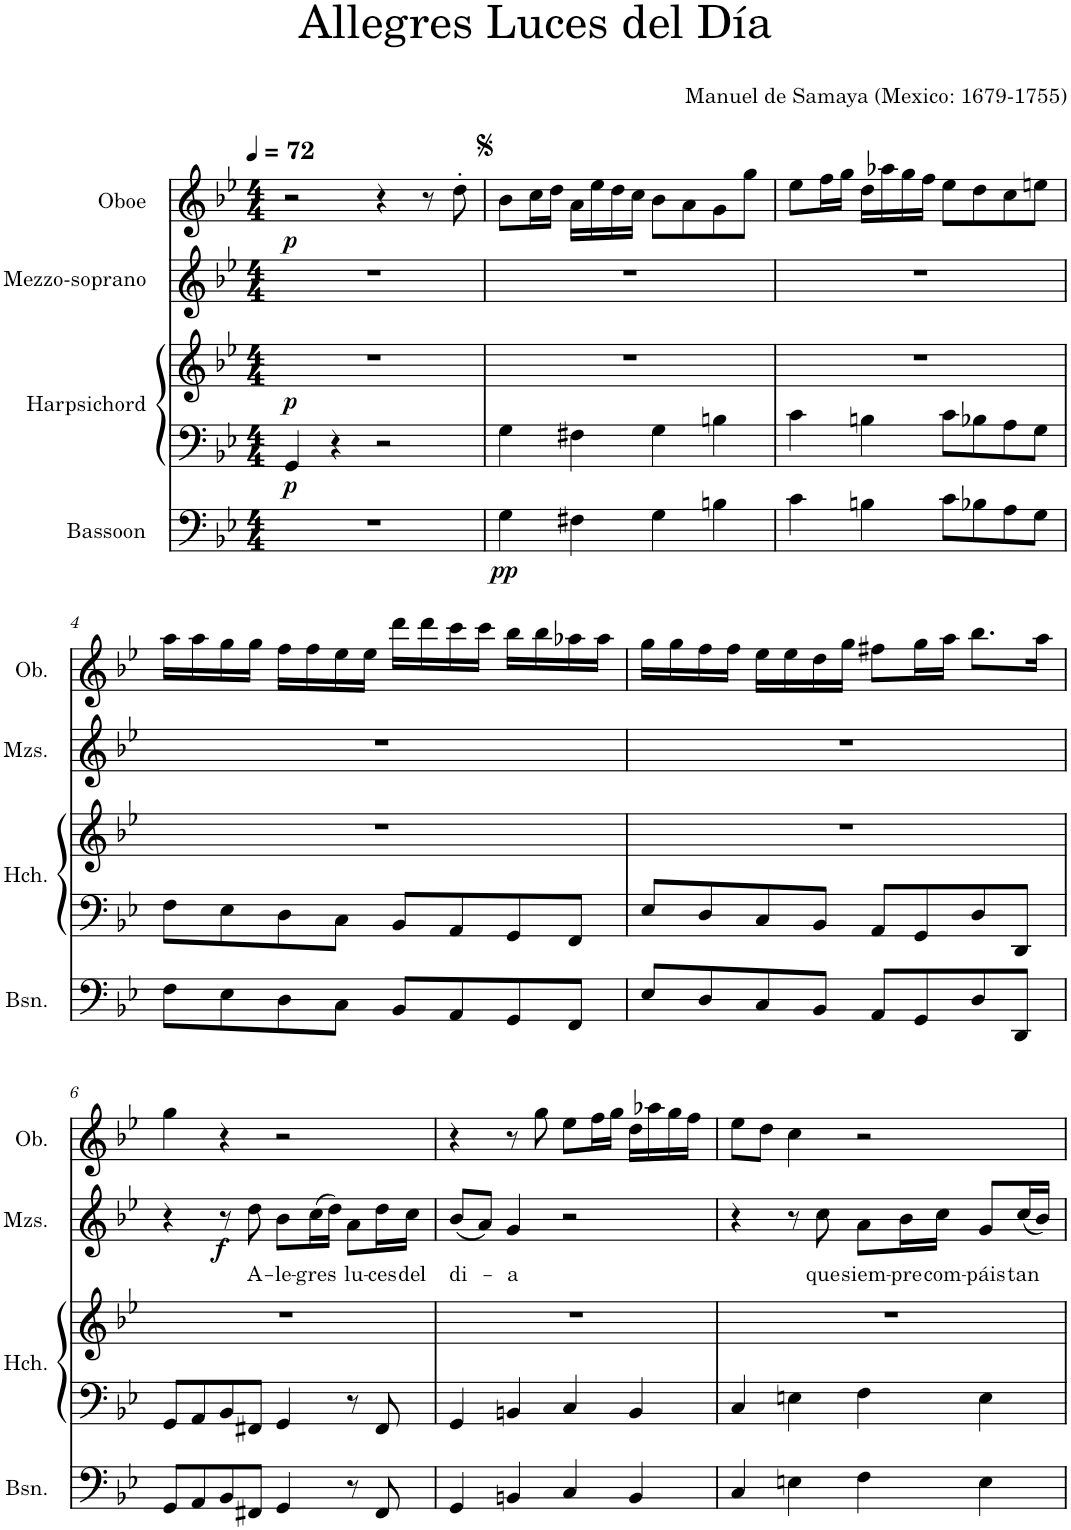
**kern	**dynam	**kern	**kern	**dynam	**kern	**text	**dynam	**kern	**dynam
*part4	*part4	*part3	*part3	*part3	*part2	*part2	*part2	*part1	*part1
*staff5	*staff5	*staff4	*staff3	*staff3/4	*staff2	*staff2	*staff2	*staff1	*staff1
*I"Bassoon	*	*I"Harpsichord	*	*	*I"Mezzo-soprano	*	*	*I"Oboe	*
*I'Bsn.	*	*I'Hch.	*	*	*I'Mzs.	*	*	*I'Ob.	*
*clefF4	*	*clefF4	*clefG2	*	*clefG2	*	*	*clefG2	*
*k[b-e-]	*	*k[b-e-]	*k[b-e-]	*	*k[b-e-]	*	*	*k[b-e-]	*
*M4/4	*	*M4/4	*M4/4	*	*M4/4	*	*	*M4/4	*
*MM72	*	*MM72	*MM72	*	*MM72	*	*	*MM72	*
=1	=1	=1	=1	=1	=1	=1	=1	=1	=1
!	!	!	!	!LO:DY:b=2	!	!	!	!	!
!	!	!	!	!LO:DY:n=1:b	!	!	!	!	!LO:DY:b
1r	.	4GG/	1r	p p	1r	.	.	2r	p
.	.	4r	.	.	.	.	.	.	.
.	.	2r	.	.	.	.	.	4r	.
.	.	.	.	.	.	.	.	8r	.
.	.	.	.	.	.	.	.	8dd'\	.
=2	=2	=2	=2	=2	=2	=2	=2	=2	=2
!	!LO:DY:b	!	!	!	!	!	!	!	!
4G\	pp	4G\	1r	.	1r	.	.	8b-\L	.
.	.	.	.	.	.	.	.	16cc\L	.
.	.	.	.	.	.	.	.	16dd\JJ	.
4F#X\	.	4F#X\	.	.	.	.	.	16a\LL	.
.	.	.	.	.	.	.	.	16ee-\	.
.	.	.	.	.	.	.	.	16dd\	.
.	.	.	.	.	.	.	.	16cc\JJ	.
4G\	.	4G\	.	.	.	.	.	8b-\L	.
.	.	.	.	.	.	.	.	8a\	.
4Bn\	.	4Bn\	.	.	.	.	.	8g\	.
.	.	.	.	.	.	.	.	8gg\J	.
=3	=3	=3	=3	=3	=3	=3	=3	=3	=3
4c\	.	4c\	1r	.	1r	.	.	8ee-\L	.
.	.	.	.	.	.	.	.	16ff\L	.
.	.	.	.	.	.	.	.	16gg\JJ	.
4Bn\	.	4Bn\	.	.	.	.	.	16dd\LL	.
.	.	.	.	.	.	.	.	16aa-X\	.
.	.	.	.	.	.	.	.	16gg\	.
.	.	.	.	.	.	.	.	16ff\JJ	.
8c\L	.	8c\L	.	.	.	.	.	8ee-\L	.
8B-X\	.	8B-X\	.	.	.	.	.	8dd\	.
8A\	.	8A\	.	.	.	.	.	8cc\	.
8G\J	.	8G\J	.	.	.	.	.	8een\J	.
!!LO:LB:g=z
=4	=4	=4	=4	=4	=4	=4	=4	=4	=4
8F\L	.	8F\L	1r	.	1r	.	.	16aa\LL	.
.	.	.	.	.	.	.	.	16aa\	.
8E-\	.	8E-\	.	.	.	.	.	16gg\	.
.	.	.	.	.	.	.	.	16gg\JJ	.
8D\	.	8D\	.	.	.	.	.	16ff\LL	.
.	.	.	.	.	.	.	.	16ff\	.
8C\J	.	8C\J	.	.	.	.	.	16ee-\	.
.	.	.	.	.	.	.	.	16ee-\JJ	.
8BB-/L	.	8BB-/L	.	.	.	.	.	16ddd\LL	.
.	.	.	.	.	.	.	.	16ddd\	.
8AA/	.	8AA/	.	.	.	.	.	16ccc\	.
.	.	.	.	.	.	.	.	16ccc\JJ	.
8GG/	.	8GG/	.	.	.	.	.	16bb-\LL	.
.	.	.	.	.	.	.	.	16bb-\	.
8FF/J	.	8FF/J	.	.	.	.	.	16aa-X\	.
.	.	.	.	.	.	.	.	16aa-\JJ	.
=5	=5	=5	=5	=5	=5	=5	=5	=5	=5
8E-/L	.	8E-/L	1r	.	1r	.	.	16gg\LL	.
.	.	.	.	.	.	.	.	16gg\	.
8D/	.	8D/	.	.	.	.	.	16ff\	.
.	.	.	.	.	.	.	.	16ff\JJ	.
8C/	.	8C/	.	.	.	.	.	16ee-\LL	.
.	.	.	.	.	.	.	.	16ee-\	.
8BB-/J	.	8BB-/J	.	.	.	.	.	16dd\	.
.	.	.	.	.	.	.	.	16gg\JJ	.
8AA/L	.	8AA/L	.	.	.	.	.	8ff#X\L	.
8GG/	.	8GG/	.	.	.	.	.	16gg\L	.
.	.	.	.	.	.	.	.	16aa\JJ	.
8D/	.	8D/	.	.	.	.	.	8.bb-\L	.
8DD/J	.	8DD/J	.	.	.	.	.	.	.
.	.	.	.	.	.	.	.	16aa\Jk	.
!!LO:LB:g=z
=6	=6	=6	=6	=6	=6	=6	=6	=6	=6
8GG/L	.	8GG/L	1r	.	4r	.	.	4gg\	.
8AA/	.	8AA/	.	.	.	.	.	.	.
8BB-/	.	8BB-/	.	.	8r	.	.	4r	.
!	!	!	!	!	!	!LO:LY:b	!LO:DY:b	!	!
8FF#X/J	.	8FF#X/J	.	.	8dd\	A-	f	.	.
!	!	!	!	!	!	!LO:LY:b	!	!	!
4GG/	.	4GG/	.	.	8b-\L	-le-	.	2r	.
!	!	!	!	!	!	!LO:LY:b	!	!	!
.	.	.	.	.	(16cc\L	-gres	.	.	.
.	.	.	.	.	16dd\JJ)	.	.	.	.
!	!	!	!	!	!	!LO:LY:b	!	!	!
8r	.	8r	.	.	8a\L	lu-	.	.	.
!	!	!	!	!	!	!LO:LY:b	!	!	!
8FF#/	.	8FF#/	.	.	16dd\L	-ces	.	.	.
!	!	!	!	!	!	!LO:LY:b	!	!	!
.	.	.	.	.	16cc\JJ	del	.	.	.
=7	=7	=7	=7	=7	=7	=7	=7	=7	=7
!	!	!	!	!	!	!LO:LY:b	!	!	!
4GG/	.	4GG/	1r	.	(8b-/L	di-	.	4r	.
.	.	.	.	.	8a/J)	.	.	.	.
!	!	!	!	!	!	!LO:LY:b	!	!	!
4BBn/	.	4BBn/	.	.	4g/	-a	.	8r	.
.	.	.	.	.	.	.	.	8gg\	.
4C/	.	4C/	.	.	2r	.	.	8ee-\L	.
.	.	.	.	.	.	.	.	16ff\L	.
.	.	.	.	.	.	.	.	16gg\JJ	.
4BB/	.	4BB/	.	.	.	.	.	16dd\LL	.
.	.	.	.	.	.	.	.	16aa-X\	.
.	.	.	.	.	.	.	.	16gg\	.
.	.	.	.	.	.	.	.	16ff\JJ	.
=8	=8	=8	=8	=8	=8	=8	=8	=8	=8
4C/	.	4C/	1r	.	4r	.	.	8ee-\L	.
.	.	.	.	.	.	.	.	8dd\J	.
4En\	.	4En\	.	.	8r	.	.	4cc\	.
!	!	!	!	!	!	!LO:LY:b	!	!	!
.	.	.	.	.	8cc\	que	.	.	.
!	!	!	!	!	!	!LO:LY:b	!	!	!
4F\	.	4F\	.	.	8a\L	siem-	.	2r	.
!	!	!	!	!	!	!LO:LY:b	!	!	!
.	.	.	.	.	16b-\L	-pre	.	.	.
!	!	!	!	!	!	!LO:LY:b	!	!	!
.	.	.	.	.	16cc\JJ	com-	.	.	.
!	!	!	!	!	!	!LO:LY:b	!	!	!
4E\	.	4E\	.	.	8g/L	-páis	.	.	.
!	!	!	!	!	!	!LO:LY:b	!	!	!
.	.	.	.	.	(16cc/L	tan	.	.	.
.	.	.	.	.	16b-/JJ)	.	.	.	.
=	=	=	=	=	=	=	=	=	=
*-	*-	*-	*-	*-	*-	*-	*-	*-	*-
